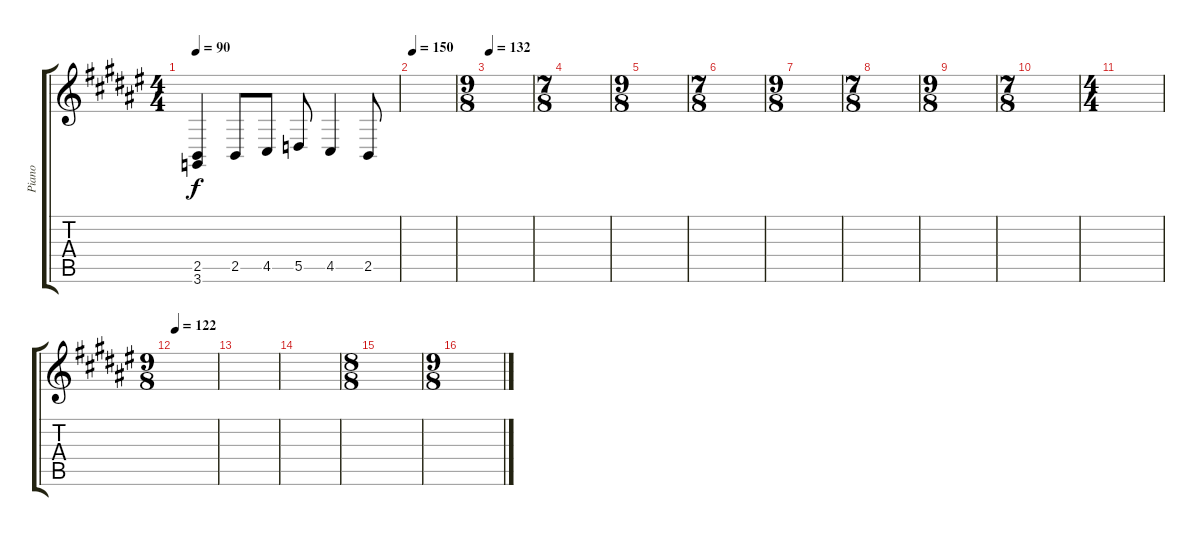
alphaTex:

\track ("Piano" "Piano") {instrument acousticgrandpiano}
\staff {score tabs}
\tuning (E4 B3 G3 D3 A2 E2) {hide}
\ts (4 4)
\tempo 90
\clef g2
\ks f#
(2.5 3.6).4{dy f} 2.5.8 4.5.8 5.5.8 4.5.4 2.5.8 |
\tempo 150
|
\ts (9 8)
\tempo 132
|
\ts (7 8)
|
\ts (9 8)
|
\ts (7 8)
|
\ts (9 8)
|
\ts (7 8)
|
\ts (9 8)
|
\ts (7 8)
|
\ts (4 4)
|
\ts (9 8)
\tempo 122
|
|
|
\ts (8 8)
|
\ts (9 8)
